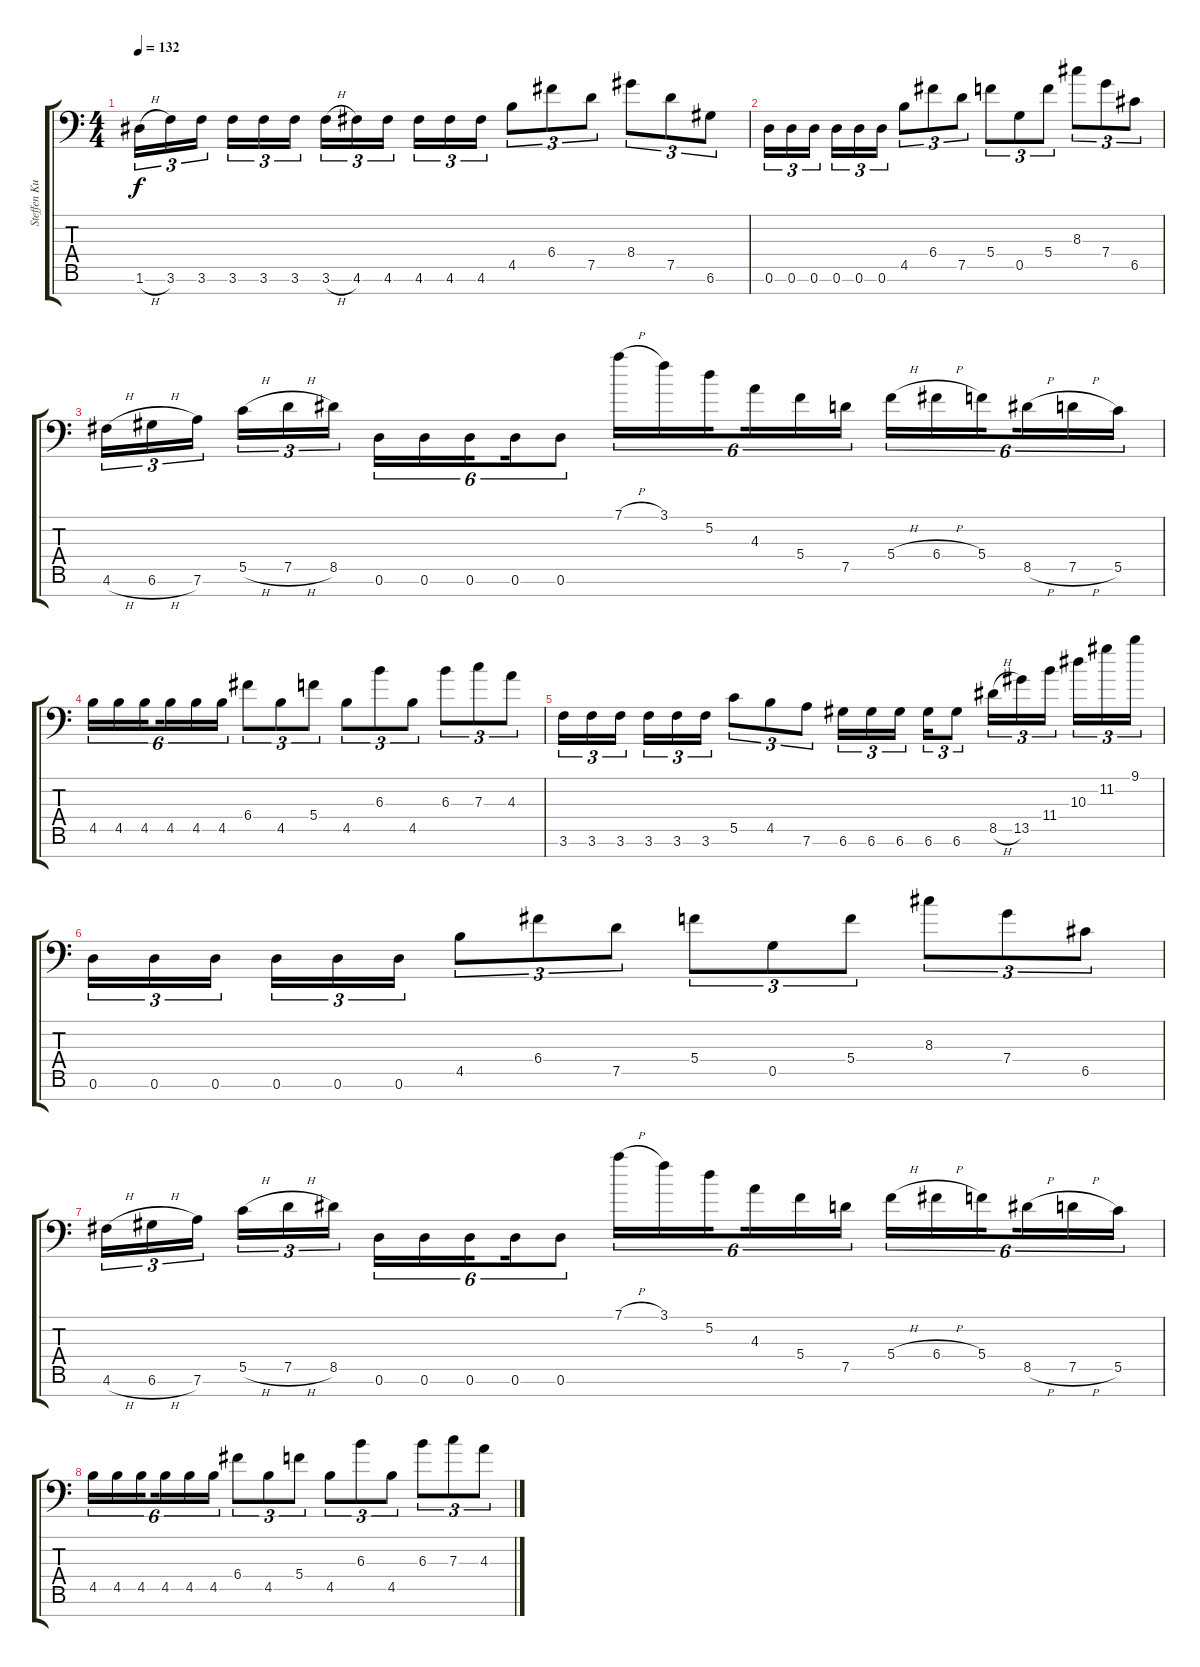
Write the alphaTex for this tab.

\track ("Steffen Kummerer" "Steffen Ku") {instrument distortionguitar}
\staff {score tabs}
\tuning (D4 A3 F3 C3 G2 D2 A1) {hide}
\ts (4 4)
\tempo 132
\clef f4
\ks c
1.6{h}.16{tu (3 2) dy f} 3.6.16{tu (3 2)} 3.6.16{tu (3 2) beam splitsecondary} 3.6.16{tu (3 2)} 3.6.16{tu (3 2)} 3.6.16{tu (3 2)} 3.6{h}.16{tu (3 2)} 4.6.16{tu (3 2)} 4.6.16{tu (3 2) beam splitsecondary} 4.6.16{tu (3 2)} 4.6.16{tu (3 2)} 4.6.16{tu (3 2)} 4.5.8{tu (3 2)} 6.4.8{tu (3 2)} 7.5.8{tu (3 2)} 8.4.8{tu (3 2)} 7.5.8{tu (3 2)} 6.6.8{tu (3 2)} |
0.6.16{tu (3 2)} 0.6.16{tu (3 2)} 0.6.16{tu (3 2) beam splitsecondary} 0.6.16{tu (3 2)} 0.6.16{tu (3 2)} 0.6.16{tu (3 2)} 4.5.8{tu (3 2)} 6.4.8{tu (3 2)} 7.5.8{tu (3 2)} 5.4.8{tu (3 2)} 0.5.8{tu (3 2)} 5.4.8{tu (3 2)} 8.3.8{tu (3 2)} 7.4.8{tu (3 2)} 6.5.8{tu (3 2)} |
4.6{h}.16{tu (3 2)} 6.6{h}.16{tu (3 2)} 7.6.16{tu (3 2) beam splitsecondary} 5.5{h}.16{tu (3 2)} 7.5{h}.16{tu (3 2)} 8.5.16{tu (3 2)} 0.6.16{tu (6 4)} 0.6.16{tu (6 4)} 0.6.16{tu (6 4) beam splitsecondary} 0.6.16{tu (6 4)} 0.6.8{tu (6 4)} 7.1{h}.16{tu (6 4)} 3.1.16{tu (6 4)} 5.2.16{tu (6 4) beam splitsecondary} 4.3.16{tu (6 4)} 5.4.16{tu (6 4)} 7.5.16{tu (6 4)} 5.4{h}.16{tu (6 4)} 6.4{h}.16{tu (6 4)} 5.4.16{tu (6 4) beam splitsecondary} 8.5{h}.16{tu (6 4)} 7.5{h}.16{tu (6 4)} 5.5.16{tu (6 4)} |
4.5.16{tu (6 4)} 4.5.16{tu (6 4)} 4.5.16{tu (6 4) beam splitsecondary} 4.5.16{tu (6 4)} 4.5.16{tu (6 4)} 4.5.16{tu (6 4)} 6.4.8{tu (3 2)} 4.5.8{tu (3 2)} 5.4.8{tu (3 2)} 4.5.8{tu (3 2)} 6.3.8{tu (3 2)} 4.5.8{tu (3 2)} 6.3.8{tu (3 2)} 7.3.8{tu (3 2)} 4.3.8{tu (3 2)} |
3.6.16{tu (3 2)} 3.6.16{tu (3 2)} 3.6.16{tu (3 2) beam splitsecondary} 3.6.16{tu (3 2)} 3.6.16{tu (3 2)} 3.6.16{tu (3 2)} 5.5.8{tu (3 2)} 4.5.8{tu (3 2)} 7.6.8{tu (3 2)} 6.6.16{tu (3 2)} 6.6.16{tu (3 2)} 6.6.16{tu (3 2) beam splitsecondary} 6.6.16{tu (3 2)} 6.6.8{tu (3 2)} 8.5{h}.16{tu (3 2)} 13.5.16{tu (3 2)} 11.4.16{tu (3 2) beam splitsecondary} 10.3.16{tu (3 2)} 11.2.16{tu (3 2)} 9.1.16{tu (3 2)} |
0.6.16{tu (3 2)} 0.6.16{tu (3 2)} 0.6.16{tu (3 2) beam splitsecondary} 0.6.16{tu (3 2)} 0.6.16{tu (3 2)} 0.6.16{tu (3 2)} 4.5.8{tu (3 2)} 6.4.8{tu (3 2)} 7.5.8{tu (3 2)} 5.4.8{tu (3 2)} 0.5.8{tu (3 2)} 5.4.8{tu (3 2)} 8.3.8{tu (3 2)} 7.4.8{tu (3 2)} 6.5.8{tu (3 2)} |
4.6{h}.16{tu (3 2)} 6.6{h}.16{tu (3 2)} 7.6.16{tu (3 2) beam splitsecondary} 5.5{h}.16{tu (3 2)} 7.5{h}.16{tu (3 2)} 8.5.16{tu (3 2)} 0.6.16{tu (6 4)} 0.6.16{tu (6 4)} 0.6.16{tu (6 4) beam splitsecondary} 0.6.16{tu (6 4)} 0.6.8{tu (6 4)} 7.1{h}.16{tu (6 4)} 3.1.16{tu (6 4)} 5.2.16{tu (6 4) beam splitsecondary} 4.3.16{tu (6 4)} 5.4.16{tu (6 4)} 7.5.16{tu (6 4)} 5.4{h}.16{tu (6 4)} 6.4{h}.16{tu (6 4)} 5.4.16{tu (6 4) beam splitsecondary} 8.5{h}.16{tu (6 4)} 7.5{h}.16{tu (6 4)} 5.5.16{tu (6 4)} |
4.5.16{tu (6 4)} 4.5.16{tu (6 4)} 4.5.16{tu (6 4) beam splitsecondary} 4.5.16{tu (6 4)} 4.5.16{tu (6 4)} 4.5.16{tu (6 4)} 6.4.8{tu (3 2)} 4.5.8{tu (3 2)} 5.4.8{tu (3 2)} 4.5.8{tu (3 2)} 6.3.8{tu (3 2)} 4.5.8{tu (3 2)} 6.3.8{tu (3 2)} 7.3.8{tu (3 2)} 4.3.8{tu (3 2)}
